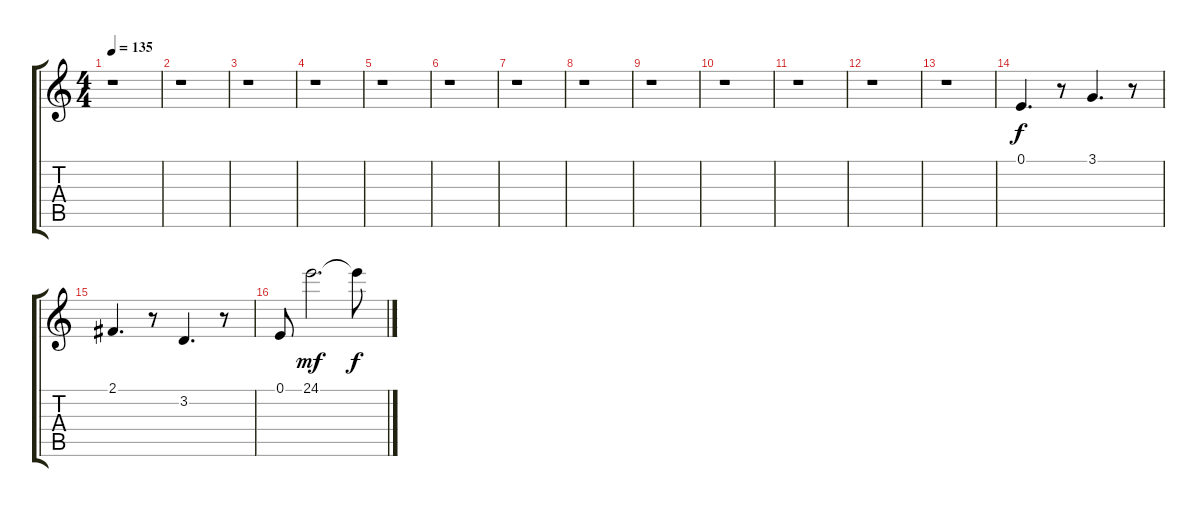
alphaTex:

\track "" {instrument lead1square}
\staff {score tabs}
\tuning (E4 B3 G3 D3 A2 E2) {hide}
\ts (4 4)
\tempo 135
\clef g2
\ks c
r.1{dy f} |
r.1 |
r.1 |
r.1 |
r.1 |
r.1 |
r.1 |
r.1 |
r.1 |
r.1 |
r.1 |
r.1 |
r.1 |
0.1.4{d} r.8 3.1.4{d} r.8 |
2.1.4{d} r.8 3.2.4{d} r.8 |
0.1.8 24.1.2{d dy mf} 24.1{t}.8{dy f}
